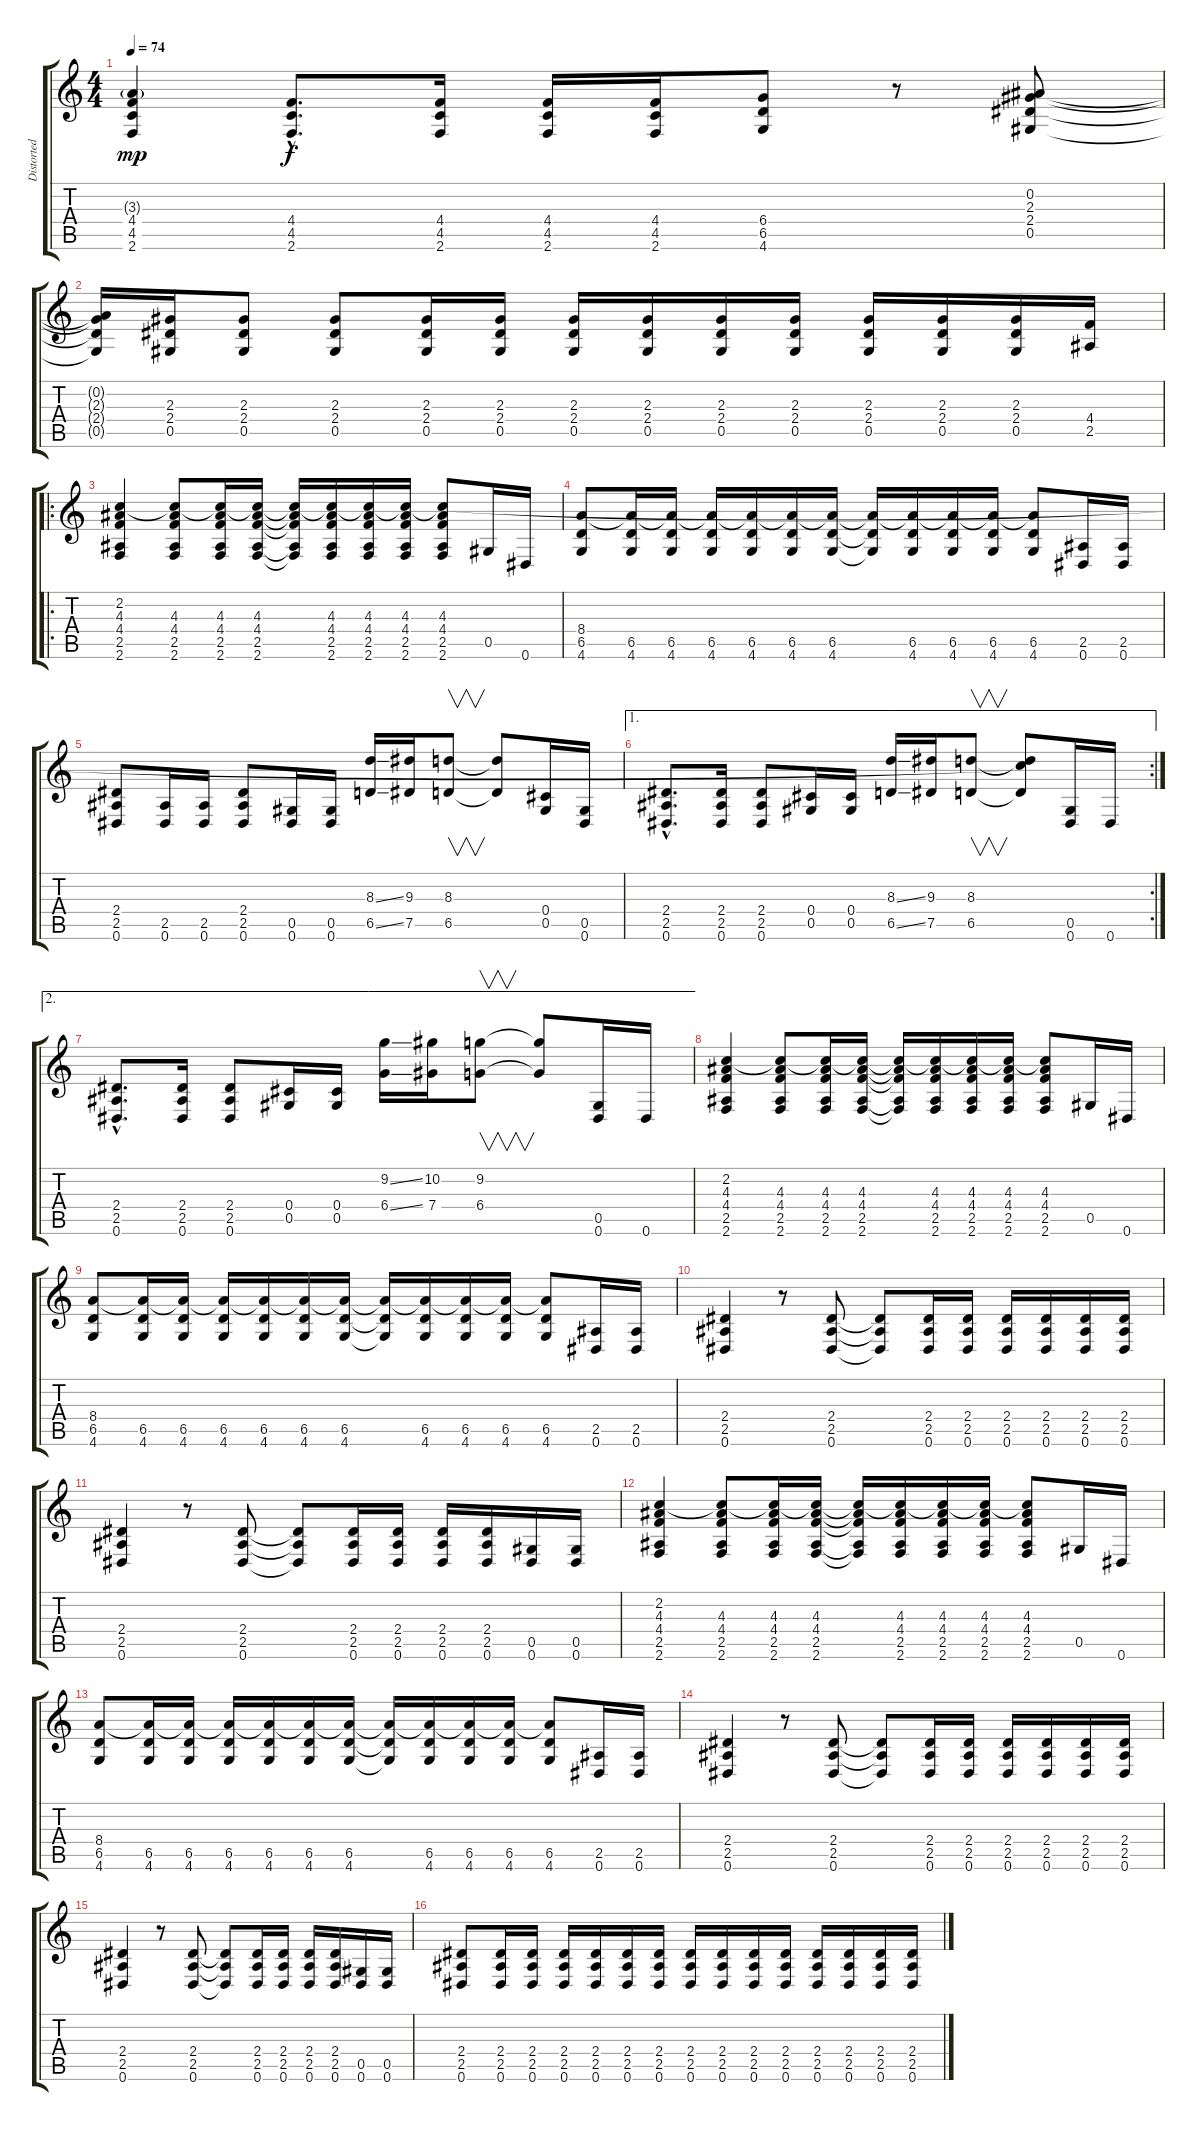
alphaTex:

\track ("Distorted 2" "Distorted ") {instrument distortionguitar}
\staff {score tabs}
\tuning (Eb4 Bb3 Gb3 Db3 Ab2 Eb2) {hide}
\ts (4 4)
\tempo 74
\clef g2
\ks c
(3.3{g} 4.4 4.5 2.6).4{dy mp} (4.4{hac} 4.5{hac} 2.6{hac}).8{d dy f} (4.4 4.5 2.6).16 (4.4 4.5 2.6).16 (4.4 4.5 2.6).16 (6.4 6.5 4.6).8 r.8 (0.2 2.3 2.4 0.5).8 |
(0.2{t} 2.3{t} 2.4{t} 0.5{t}).16 (2.3 2.4 0.5).16 (2.3 2.4 0.5).8 (2.3 2.4 0.5).8 (2.3 2.4 0.5).16 (2.3 2.4 0.5).16 (2.3 2.4 0.5).16 (2.3 2.4 0.5).16 (2.3 2.4 0.5).16 (2.3 2.4 0.5).16 (2.3 2.4 0.5).16 (2.3 2.4 0.5).16 (2.3 2.4 0.5).16 (4.4 2.5).16 |
\ro
(2.2 4.3 4.4 2.5 2.6).4 (2.2{t} 4.3 4.4 2.5 2.6).8 (2.2{t} 4.3 4.4 2.5 2.6).16 (2.2{t} 4.3 4.4 2.5 2.6).16 (2.2{t} 4.3{t} 4.4{t} 2.5{t} 2.6{t}).16 (2.2{t} 4.3 4.4 2.5 2.6).16 (2.2{t} 4.3 4.4 2.5 2.6).16 (2.2{t} 4.3 4.4 2.5 2.6).16 (2.2{t} 4.3 4.4 2.5 2.6).8 0.5.16 0.6.16 |
(8.4 6.5 4.6).8 (8.4{t} 6.5 4.6).16 (8.4{t} 6.5 4.6).16 (8.4{t} 6.5 4.6).16 (8.4{t} 6.5 4.6).16 (8.4{t} 6.5 4.6).16 (8.4{t} 6.5 4.6).16 (8.4{t} 6.5{t} 4.6{t}).16 (8.4{t} 6.5 4.6).16 (8.4{t} 6.5 4.6).16 (8.4{t} 6.5 4.6).16 (8.4{t} 6.5 4.6).8 (2.5 0.6).16 (2.5 0.6).16 |
(2.4 2.5 0.6).8 (2.5 0.6).16 (2.5 0.6).16 (2.4 2.5 0.6).8 (0.5 0.6).16 (0.5 0.6).16 (8.3{ss} 6.5{ss}).16 (9.3 7.5).16 (8.3 6.5).8{v} (8.3{t} 6.5{t}).8 (0.4 0.5).16 (0.5 0.6).16 |
\ae 1
\rc 2
(2.4{hac} 2.5{hac} 0.6{hac}).8{d} (2.4 2.5 0.6).16 (2.4 2.5 0.6).8 (0.4 0.5).16 (0.4 0.5).16 (8.3{ss} 6.5{ss}).16 (9.3 7.5).16 (8.3 6.5).8{v} (2.2{t} 8.3{t} 6.5{t}).8 (0.5 0.6).16 0.6.16 |
\ae 2
(2.4{hac} 2.5{hac} 0.6{hac}).8{d} (2.4 2.5 0.6).16 (2.4 2.5 0.6).8 (0.4 0.5).16 (0.4 0.5).16 (9.2{ss} 6.4{ss}).16 (10.2 7.4).16 (9.2 6.4).8{v} (9.2{t} 6.4{t}).8 (0.5 0.6).16 0.6.16 |
(2.2 4.3 4.4 2.5 2.6).4 (2.2{t} 4.3 4.4 2.5 2.6).8 (2.2{t} 4.3 4.4 2.5 2.6).16 (2.2{t} 4.3 4.4 2.5 2.6).16 (2.2{t} 4.3{t} 4.4{t} 2.5{t} 2.6{t}).16 (2.2{t} 4.3 4.4 2.5 2.6).16 (2.2{t} 4.3 4.4 2.5 2.6).16 (2.2{t} 4.3 4.4 2.5 2.6).16 (2.2{t} 4.3 4.4 2.5 2.6).8 0.5.16 0.6.16 |
(8.4 6.5 4.6).8 (8.4{t} 6.5 4.6).16 (8.4{t} 6.5 4.6).16 (8.4{t} 6.5 4.6).16 (8.4{t} 6.5 4.6).16 (8.4{t} 6.5 4.6).16 (8.4{t} 6.5 4.6).16 (8.4{t} 6.5{t} 4.6{t}).16 (8.4{t} 6.5 4.6).16 (8.4{t} 6.5 4.6).16 (8.4{t} 6.5 4.6).16 (8.4{t} 6.5 4.6).8 (2.5 0.6).16 (2.5 0.6).16 |
(2.4 2.5 0.6).4 r.8 (2.4 2.5 0.6).8 (2.4{t} 2.5{t} 0.6{t}).8 (2.4 2.5 0.6).16 (2.4 2.5 0.6).16 (2.4 2.5 0.6).16 (2.4 2.5 0.6).16 (2.4 2.5 0.6).16 (2.4 2.5 0.6).16 |
(2.4 2.5 0.6).4 r.8 (2.4 2.5 0.6).8 (2.4{t} 2.5{t} 0.6{t}).8 (2.4 2.5 0.6).16 (2.4 2.5 0.6).16 (2.4 2.5 0.6).16 (2.4 2.5 0.6).16 (0.5 0.6).16 (0.5 0.6).16 |
(2.2 4.3 4.4 2.5 2.6).4 (2.2{t} 4.3 4.4 2.5 2.6).8 (2.2{t} 4.3 4.4 2.5 2.6).16 (2.2{t} 4.3 4.4 2.5 2.6).16 (2.2{t} 4.3{t} 4.4{t} 2.5{t} 2.6{t}).16 (2.2{t} 4.3 4.4 2.5 2.6).16 (2.2{t} 4.3 4.4 2.5 2.6).16 (2.2{t} 4.3 4.4 2.5 2.6).16 (2.2{t} 4.3 4.4 2.5 2.6).8 0.5.16 0.6.16 |
(8.4 6.5 4.6).8 (8.4{t} 6.5 4.6).16 (8.4{t} 6.5 4.6).16 (8.4{t} 6.5 4.6).16 (8.4{t} 6.5 4.6).16 (8.4{t} 6.5 4.6).16 (8.4{t} 6.5 4.6).16 (8.4{t} 6.5{t} 4.6{t}).16 (8.4{t} 6.5 4.6).16 (8.4{t} 6.5 4.6).16 (8.4{t} 6.5 4.6).16 (8.4{t} 6.5 4.6).8 (2.5 0.6).16 (2.5 0.6).16 |
(2.4 2.5 0.6).4 r.8 (2.4 2.5 0.6).8 (2.4{t} 2.5{t} 0.6{t}).8 (2.4 2.5 0.6).16 (2.4 2.5 0.6).16 (2.4 2.5 0.6).16 (2.4 2.5 0.6).16 (2.4 2.5 0.6).16 (2.4 2.5 0.6).16 |
(2.4 2.5 0.6).4 r.8 (2.4 2.5 0.6).8 (2.4{t} 2.5{t} 0.6{t}).8 (2.4 2.5 0.6).16 (2.4 2.5 0.6).16 (2.4 2.5 0.6).16 (2.4 2.5 0.6).16 (0.5 0.6).16 (0.5 0.6).16 |
(2.4 2.5 0.6).8{volume 11 balance 8} (2.4 2.5 0.6).16 (2.4 2.5 0.6).16 (2.4 2.5 0.6).16 (2.4 2.5 0.6).16 (2.4 2.5 0.6).16 (2.4 2.5 0.6).16 (2.4 2.5 0.6).16 (2.4 2.5 0.6).16 (2.4 2.5 0.6).16 (2.4 2.5 0.6).16 (2.4 2.5 0.6).16 (2.4 2.5 0.6).16 (2.4 2.5 0.6).16 (2.4 2.5 0.6).16
